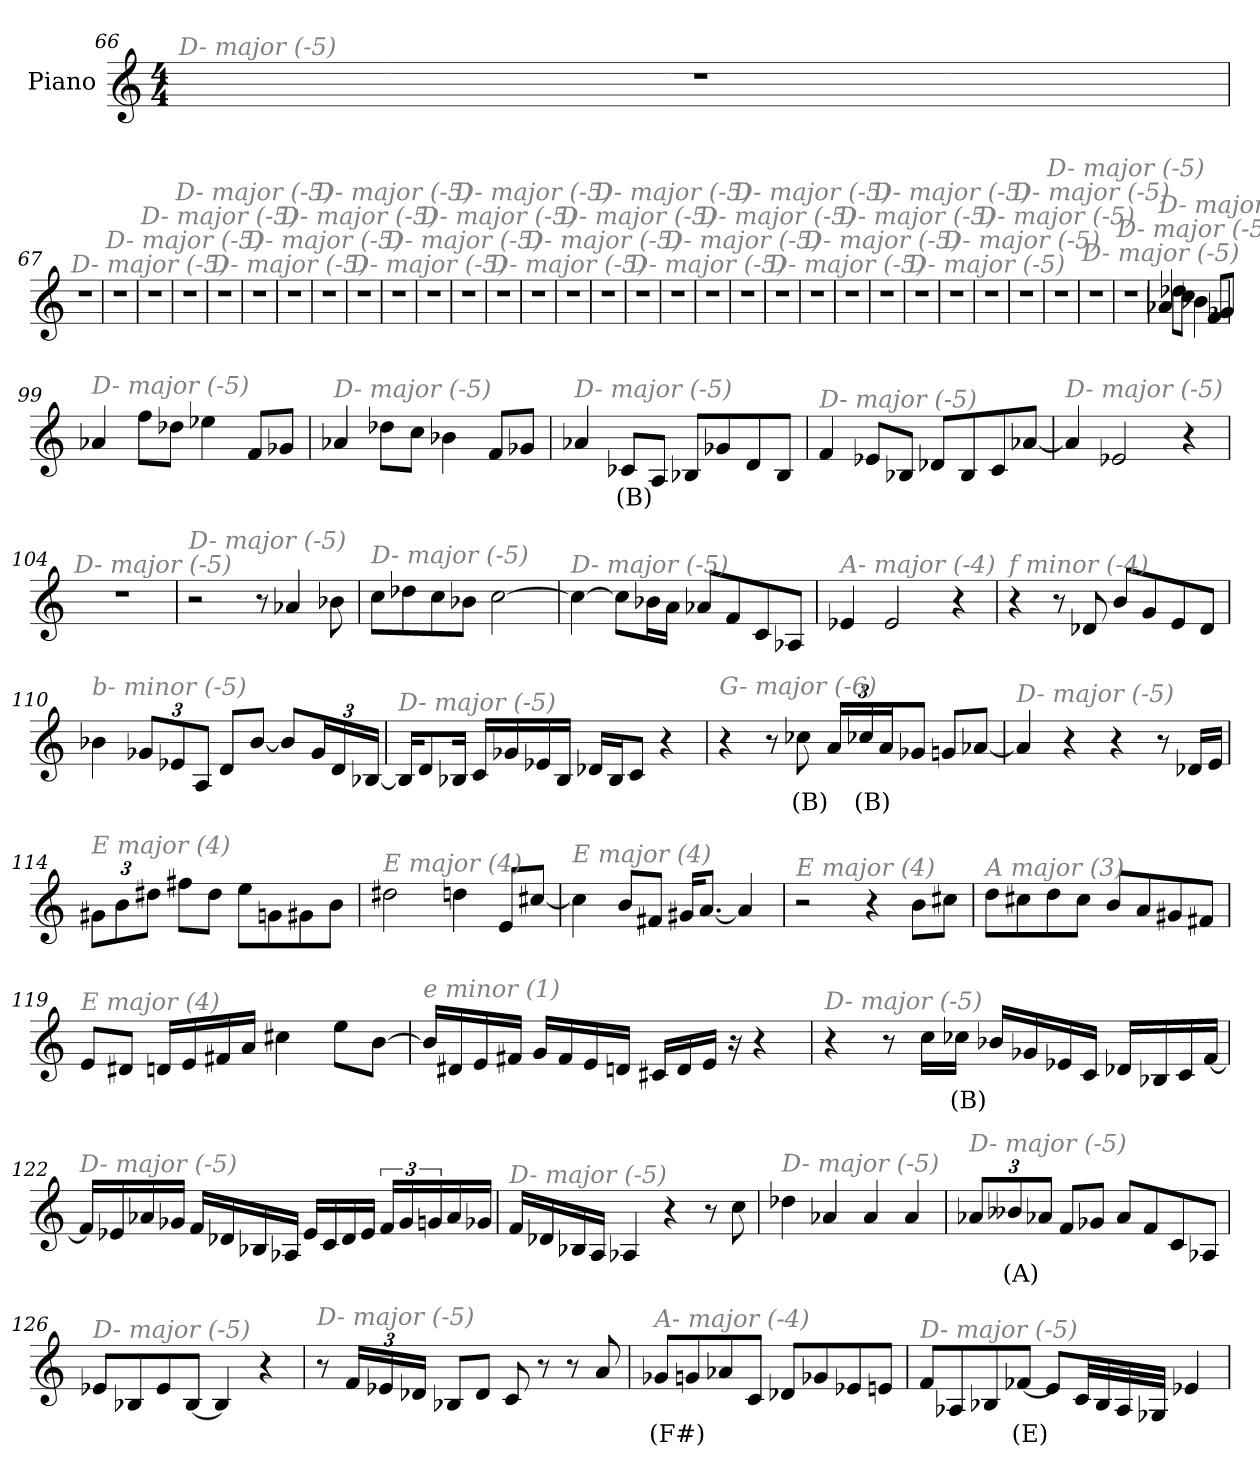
**kern	**text
*part1	*part1
*staff1	*staff1
*I"Piano	*
*I'Pno	*
*clefG2	*
*k[]	*
*M4/4	*
=66	=66
!LO:TX:i:color=#808080:t=D- major (-5)	!
1r	.
=67	=67
!LO:TX:i:color=#808080:t=D- major (-5)	!
1r	.
=68	=68
!LO:TX:i:color=#808080:t=D- major (-5)	!
1r	.
=69	=69
!LO:TX:i:color=#808080:t=D- major (-5)	!
1r	.
=70	=70
!LO:TX:i:color=#808080:t=D- major (-5)	!
1r	.
=71	=71
!LO:TX:i:color=#808080:t=D- major (-5)	!
1r	.
!!LO:LB:g=z
=72	=72
!LO:TX:i:color=#808080:t=D- major (-5)	!
1r	.
=73	=73
!LO:TX:i:color=#808080:t=D- major (-5)	!
1r	.
=74	=74
!LO:TX:i:color=#808080:t=D- major (-5)	!
1r	.
=75	=75
!LO:TX:i:color=#808080:t=D- major (-5)	!
1r	.
=76	=76
!LO:TX:i:color=#808080:t=D- major (-5)	!
1r	.
=77	=77
!LO:TX:i:color=#808080:t=D- major (-5)	!
1r	.
=78	=78
!LO:TX:i:color=#808080:t=D- major (-5)	!
1r	.
=79	=79
!LO:TX:i:color=#808080:t=D- major (-5)	!
1r	.
=80	=80
!LO:TX:i:color=#808080:t=D- major (-5)	!
1r	.
=81	=81
!LO:TX:i:color=#808080:t=D- major (-5)	!
1r	.
=82	=82
!LO:TX:i:color=#808080:t=D- major (-5)	!
1r	.
=83	=83
!LO:TX:i:color=#808080:t=D- major (-5)	!
1r	.
!!LO:LB:g=z
=84	=84
!LO:TX:i:color=#808080:t=D- major (-5)	!
1r	.
=85	=85
!LO:TX:i:color=#808080:t=D- major (-5)	!
1r	.
=86	=86
!LO:TX:i:color=#808080:t=D- major (-5)	!
1r	.
=87	=87
!LO:TX:i:color=#808080:t=D- major (-5)	!
1r	.
=88	=88
!LO:TX:i:color=#808080:t=D- major (-5)	!
1r	.
=89	=89
!LO:TX:i:color=#808080:t=D- major (-5)	!
1r	.
=90	=90
!LO:TX:i:color=#808080:t=D- major (-5)	!
1r	.
=91	=91
!LO:TX:i:color=#808080:t=D- major (-5)	!
1r	.
=92	=92
!LO:TX:i:color=#808080:t=D- major (-5)	!
1r	.
=93	=93
!LO:TX:i:color=#808080:t=D- major (-5)	!
1r	.
=94	=94
!LO:TX:i:color=#808080:t=D- major (-5)	!
1r	.
=95	=95
!LO:TX:i:color=#808080:t=D- major (-5)	!
1r	.
!!LO:LB:g=z
=96	=96
!LO:TX:i:color=#808080:t=D- major (-5)	!
1r	.
=97	=97
!LO:TX:i:color=#808080:t=D- major (-5)	!
1r	.
=98	=98
!LO:TX:i:color=#808080:t=D- major (-5)	!
4a-X/	.
8dd-X\L	.
8cc\J	.
4b-X\	.
8f/L	.
8g-X/J	.
=99	=99
!LO:TX:i:color=#808080:t=D- major (-5)	!
4a-X/	.
8ff\L	.
8dd-X\J	.
4ee-X\	.
8f/L	.
8g-X/J	.
=100	=100
!LO:TX:i:color=#808080:t=D- major (-5)	!
4a-X/	.
8dd-X\L	.
8cc\J	.
4b-X\	.
8f/L	.
8g-X/J	.
=101	=101
!LO:TX:i:color=#808080:t=D- major (-5)	!
4a-X/	.
8c-Xi/L	(B)
8A/J	.
8B-X/L	.
8g-X/	.
8d/	.
8B-/J	.
!!LO:LB:g=z
=102	=102
!LO:TX:i:color=#808080:t=D- major (-5)	!
4f/	.
8e-X/L	.
8B-X/J	.
8d-X/L	.
8B-/	.
8c/	.
[8a-X/J	.
=103	=103
!LO:TX:i:color=#808080:t=D- major (-5)	!
4a-/]	.
2e-X/	.
4r	.
=104	=104
!LO:TX:i:color=#808080:t=D- major (-5)	!
1r	.
=105	=105
!LO:TX:i:color=#808080:t=D- major (-5)	!
2r	.
8r	.
4a-X/	.
8b-X\	.
=106	=106
!LO:TX:i:color=#808080:t=D- major (-5)	!
8cc\L	.
8dd-X\	.
8cc\	.
8b-X\J	.
[2cc\	.
!!LO:LB:g=z
=107	=107
!LO:TX:i:color=#808080:t=D- major (-5)	!
4cc\_	.
8cc\L]	.
16b-X\L	.
16a\JJ	.
8a-X/L	.
8f/	.
8c/	.
8A-X/J	.
=108	=108
!LO:TX:i:color=#808080:t=A- major (-4)	!
4e-X/	.
2e-/	.
4r	.
=109	=109
!LO:TX:i:color=#808080:t=f minor (-4)	!
4r	.
8r	.
8d-X/	.
8b/L	.
8g/	.
8e/	.
8d-/J	.
=110	=110
!LO:TX:i:color=#808080:t=b- minor (-5)	!
4b-X\	.
*Xbrackettup	*
12g-X/L	.
12e-X/	.
12A/J	.
8d/L	.
[8b-/J	.
8b-/L]	.
24g-/L	.
24d/	.
[24B-X/JJ	.
!!LO:LB:g=z
=111	=111
!LO:TX:i:color=#808080:t=D- major (-5)	!
16B-/KL]	.
8d/	.
16B-X/Jk	.
16c/LL	.
16g-X/	.
16e-X/	.
16B-/JJ	.
16d-X/LL	.
16B-/J	.
8c/J	.
4r	.
=112	=112
!LO:TX:i:color=#808080:t=G- major (-6)	!
4r	.
8r	.
8cc-Xi\	(B)
24a/LL	.
24cc-Xi/	(B)
24a/J	.
8g-X/J	.
8gn/L	.
[8a-X/J	.
=113	=113
!LO:TX:i:color=#808080:t=D- major (-5)	!
4a-/]	.
4r	.
4r	.
8r	.
16d-X/LL	.
16e/JJ	.
=114	=114
!LO:TX:i:color=#808080:t=E major (4)	!
12g#X\L	.
12b\	.
12dd#X\J	.
8ff#X\L	.
8dd#\J	.
8ee\L	.
8gn\	.
8g#X\	.
8b\J	.
!!LO:LB:g=z
=115	=115
!LO:TX:i:color=#808080:t=E major (4)	!
2dd#X\	.
4ddn\	.
8e/L	.
[8cc#X/J	.
=116	=116
!LO:TX:i:color=#808080:t=E major (4)	!
4cc#\]	.
8b/L	.
8f#X/J	.
16g#X/KL	.
[8.a/J	.
4a/]	.
=117	=117
!LO:TX:i:color=#808080:t=E major (4)	!
2r	.
4r	.
8b\L	.
8cc#X\J	.
=118	=118
!LO:TX:i:color=#808080:t=A major (3)	!
8dd\L	.
8cc#X\	.
8dd\	.
8cc#\J	.
8b/L	.
8a/	.
8g#X/	.
8f#X/J	.
!!LO:LB:g=z
=119	=119
!LO:TX:i:color=#808080:t=E major (4)	!
8e/L	.
8d#X/J	.
16dn/LL	.
16e/	.
16f#X/	.
16a/JJ	.
4cc#X\	.
8ee\L	.
[8b\J	.
=120	=120
!LO:TX:i:color=#808080:t=e minor (1)	!
16b/LL]	.
16d#X/	.
16e/	.
16f#X/JJ	.
16g/LL	.
16f#/	.
16e/	.
16dn/JJ	.
16c#X/LL	.
16d/	.
16e/JJ	.
16r	.
4r	.
=121	=121
!LO:TX:i:color=#808080:t=D- major (-5)	!
4r	.
8r	.
16cc\LL	.
16cc-Xi\JJ	(B)
16b-X/LL	.
16g-X/	.
16e-X/	.
16c/JJ	.
16d-X/LL	.
16B-X/	.
16c/	.
[16f/JJ	.
!!LO:LB:g=z
=122	=122
!LO:TX:i:color=#808080:t=D- major (-5)	!
16f/LL]	.
16e-X/	.
16a-X/	.
16g-X/JJ	.
16f/LL	.
16d-X/	.
16B-X/	.
16A-X/JJ	.
16e-/LL	.
16c/	.
16d-/	.
16e-/JJ	.
*brackettup	*
24f/LL	.
24g-/	.
24gn/	.
16a-/	.
16g-X/JJ	.
=123	=123
!LO:TX:i:color=#808080:t=D- major (-5)	!
16f/LL	.
16d-X/	.
16B-X/	.
16A/JJ	.
4A-X/	.
4r	.
8r	.
8cc\	.
=124	=124
!LO:TX:i:color=#808080:t=D- major (-5)	!
4dd-X\	.
4a-X/	.
4a-/	.
4a-/	.
!!LO:PB:g=z
=125	=125
*Xbrackettup	*
!LO:TX:i:color=#808080:t=D- major (-5)	!
12a-X/L	.
12b--Xj/	(A)
12a-X/J	.
8f/L	.
8g-X/J	.
8a-/L	.
8f/	.
8c/	.
8A-X/J	.
=126	=126
!LO:TX:i:color=#808080:t=D- major (-5)	!
8e-X/L	.
8B-X/	.
8e-/	.
[8B-/J	.
4B-/]	.
4r	.
=127	=127
!LO:TX:i:color=#808080:t=D- major (-5)	!
8r	.
24f/LL	.
24e-X/	.
24d-X/JJ	.
8B-X/L	.
8d-/J	.
8c/	.
8r	.
8r	.
8a/	.
=128	=128
!LO:TX:i:color=#808080:t=A- major (-4)	!
8g-Xi/L	(F#)
8g/	.
8a-X/	.
8c/J	.
8d-X/L	.
8g-X/	.
8e-X/	.
8en/J	.
!!LO:LB:g=z
=129	=129
!LO:TX:i:color=#808080:t=D- major (-5)	!
8f/L	.
8A-X/	.
8B-X/	.
[8f-Xi/J	(E)
8e/L]	.
32c/LL	.
32B-/	.
32A-/	.
32G-X/JJJ	.
4e-X/	.
=	=
*-	*-
